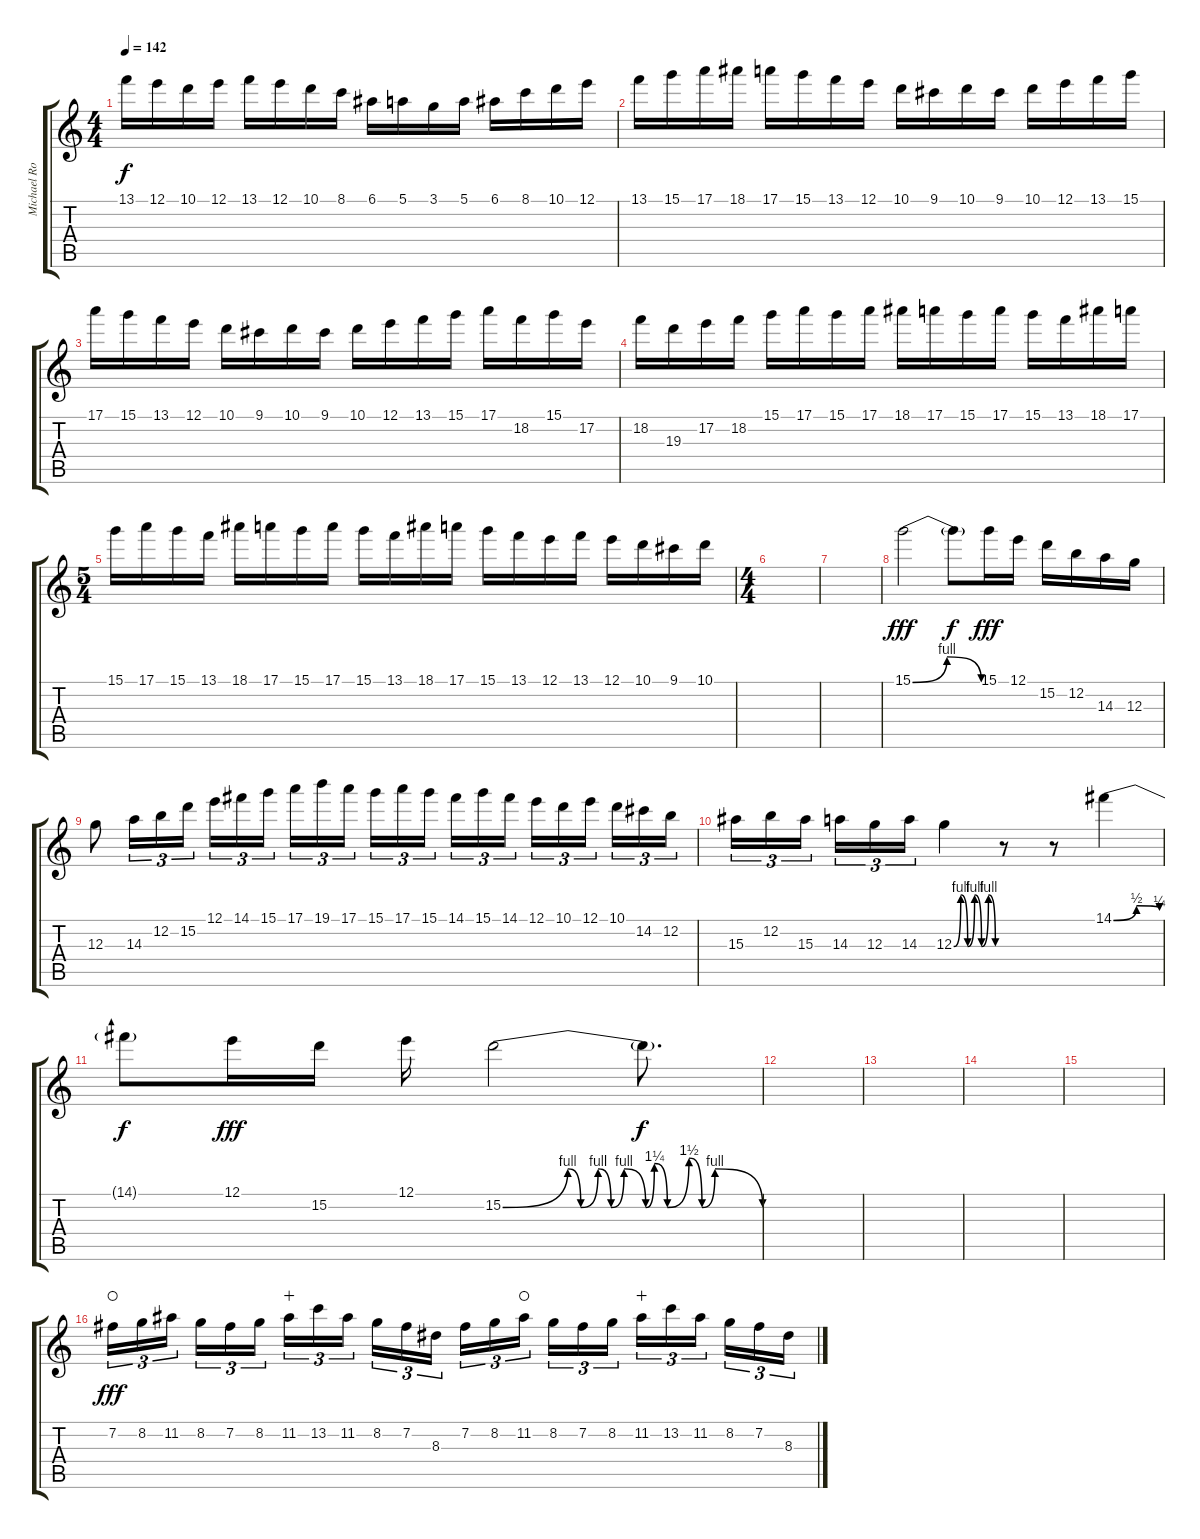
\track ("Michael Romeo (Guitar2)" "Michael Ro") {instrument overdrivenguitar}
\staff {score tabs}
\tuning (E4 B3 G3 D3 A2 E2) {hide}
\ts (4 4)
\tempo 142
\clef g2
\ks c
13.1.16{dy f} 12.1.16 10.1.16 12.1.16 13.1.16 12.1.16 10.1.16 8.1.16 6.1.16 5.1.16 3.1.16 5.1.16 6.1.16 8.1.16 10.1.16 12.1.16 |
13.1.16 15.1.16 17.1.16 18.1.16 17.1.16 15.1.16 13.1.16 12.1.16 10.1.16 9.1.16 10.1.16 9.1.16 10.1.16 12.1.16 13.1.16 15.1.16 |
17.1.16 15.1.16 13.1.16 12.1.16 10.1.16 9.1.16 10.1.16 9.1.16 10.1.16 12.1.16 13.1.16 15.1.16 17.1.16 18.2.16 15.1.16 17.2.16 |
18.2.16 19.3.16 17.2.16 18.2.16 15.1.16 17.1.16 15.1.16 17.1.16 18.1.16 17.1.16 15.1.16 17.1.16 15.1.16 13.1.16 18.1.16 17.1.16 |
\ts (5 4)
15.1.16 17.1.16 15.1.16 13.1.16 18.1.16 17.1.16 15.1.16 17.1.16 15.1.16 13.1.16 18.1.16 17.1.16 15.1.16 13.1.16 12.1.16 13.1.16 12.1.16 10.1.16 9.1.16 10.1.16 |
\ts (4 4)
|
|
15.1{be (bendrelease 0 0 5 4 30 4 60 0)}.2{dy fff} 15.1{t}.8{dy f} 15.1.16{dy fff} 12.1.16 15.2.16 12.2.16 14.3.16 12.3.16 |
12.3.8 14.3.16{tu (3 2)} 12.2.16{tu (3 2)} 15.2.16{tu (3 2)} 12.1.16{tu (3 2)} 14.1.16{tu (3 2)} 15.1.16{tu (3 2) beam splitsecondary} 17.1.16{tu (3 2)} 19.1.16{tu (3 2)} 17.1.16{tu (3 2)} 15.1.16{tu (3 2)} 17.1.16{tu (3 2)} 15.1.16{tu (3 2) beam splitsecondary} 14.1.16{tu (3 2)} 15.1.16{tu (3 2)} 14.1.16{tu (3 2)} 12.1.16{tu (3 2)} 10.1.16{tu (3 2)} 12.1.16{tu (3 2) beam splitsecondary} 10.1.16{tu (3 2)} 14.2.16{tu (3 2)} 12.2.16{tu (3 2)} |
15.3.16{tu (3 2)} 12.2.16{tu (3 2)} 15.3.16{tu (3 2) beam splitsecondary} 14.3.16{tu (3 2)} 12.3.16{tu (3 2)} 14.3.16{tu (3 2)} 12.3{be (custom 0 0 10 4 20 0 30 4 40 0 50 4 60 0)}.4 r.8 r.8 14.1{be (bendrelease 0 0 15 2 15 2 60 1)}.4 |
14.1{t}.8{dy f} 12.1.16{dy fff} 15.2.16 12.1.16 15.2{be (custom 0 0 15 4 18 0 22 4 25 0 28 4 33 0 35 5 38 0 43 6 46 0 49 4 60 0)}.2 15.2{t}.8{d dy f} |
|
|
|
|
7.2.16{tu (3 2) dy fff waho} 8.2.16{tu (3 2)} 11.2.16{tu (3 2) beam splitsecondary} 8.2.16{tu (3 2)} 7.2.16{tu (3 2)} 8.2.16{tu (3 2)} 11.2.16{tu (3 2) wahc} 13.2.16{tu (3 2)} 11.2.16{tu (3 2) beam splitsecondary} 8.2.16{tu (3 2)} 7.2.16{tu (3 2)} 8.3.16{tu (3 2)} 7.2.16{tu (3 2)} 8.2.16{tu (3 2)} 11.2.16{tu (3 2) waho beam splitsecondary} 8.2.16{tu (3 2)} 7.2.16{tu (3 2)} 8.2.16{tu (3 2)} 11.2.16{tu (3 2) wahc} 13.2.16{tu (3 2)} 11.2.16{tu (3 2) beam splitsecondary} 8.2.16{tu (3 2)} 7.2.16{tu (3 2)} 8.3.16{tu (3 2)}
